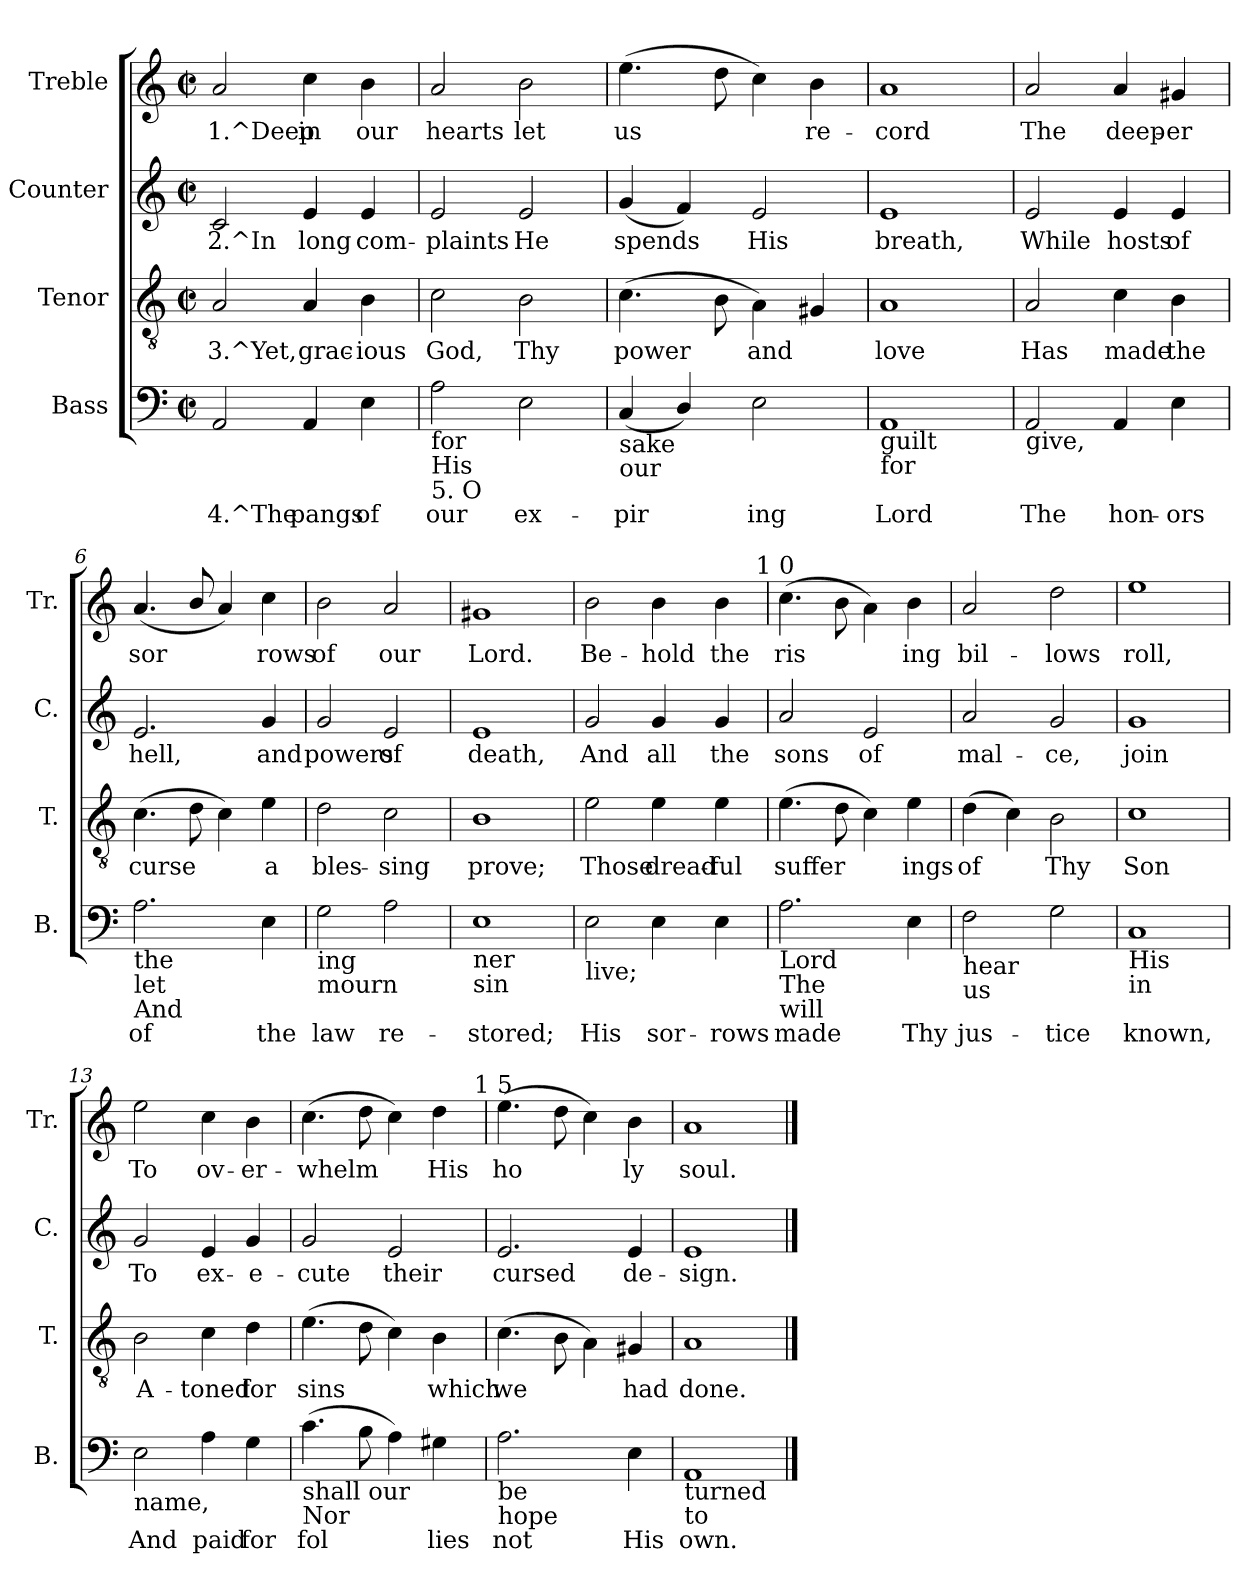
**kern	**text	**kern	**text	**kern	**text	**kern	**text
*part4	*part4	*part3	*part3	*part2	*part2	*part1	*part1
*staff4	*staff4	*staff3	*staff3	*staff2	*staff2	*staff1	*staff1
*I"Bass	*	*I"Tenor	*	*I"Counter	*	*I"Treble	*
*I'B.	*	*I'T.	*	*I'C.	*	*I'Tr.	*
!!LO:PB:g=z
*stria5	*	*stria5	*	*stria5	*	*stria5	*
*clefF4	*	*clefGv2	*	*clefG2	*	*clefG2	*
*k[]	*	*k[]	*	*k[]	*	*k[]	*
*C:	*	*C:	*	*C:	*	*C:	*
*M2/2	*	*M2/2	*	*M2/2	*	*M2/2	*
*met(c|)	*	*met(c|)	*	*met(c|)	*	*met(c|)	*
=1	=1	=1	=1	=1	=1	=1	=1
!	!LO:LY:b:rj	!	!LO:LY:b:rj	!	!LO:LY:b:rj	!	!LO:LY:b:rj
2AA/	4.^The	2A/	3.^Yet,	2c/	2.^In	2a/	1.^Deep
!	!LO:LY:b:rj	!	!LO:LY:b:rj	!	!LO:LY:b:rj	!	!LO:LY:b:rj
4AA/	pangs	4A/	grac-	4e/	long	4cc\	in
!	!LO:LY:b:rj	!	!LO:LY:b:rj	!	!LO:LY:b:rj	!	!LO:LY:b:rj
4E\	of	4B\	-ious	4e/	com-	4b\	our
=2	=2	=2	=2	=2	=2	=2	=2
!LO:TX:b:t=for	!	!	!	!	!	!	!
!LO:TX:b:t=His	!	!	!	!	!	!	!
!LO:TX:b:t=5. O	!	!	!	!	!	!	!
!	!LO:LY:b:rj	!	!LO:LY:b:rj	!	!LO:LY:b:rj	!	!LO:LY:b:rj
2A\	our	2c\	God,	2e/	-plaints	2a/	hearts
!	!LO:LY:b:rj	!	!LO:LY:b:rj	!	!LO:LY:b:rj	!	!LO:LY:b:rj
2E\	ex-	2B\	Thy	2e/	He	2b\	let
=3	=3	=3	=3	=3	=3	=3	=3
!LO:TX:b:t=sake	!	!	!	!	!	!	!
!LO:TX:b:t=our	!	!	!	!	!	!	!
!	!LO:LY:b:rj	!	!LO:LY:b:rj	!	!LO:LY:b:rj	!	!LO:LY:b:rj
(<4C/	-pir-	(>4.c\	power	(<4g/	spends	(>4.ee\	us
!	!LO:LY:b:rj	!	!	!	!LO:LY:b:rj	!	!
4D/)	--	.	.	4f/)	.	.	.
!	!	!	!LO:LY:b:rj	!	!	!	!LO:LY:b:rj
.	.	8B\	.	.	.	8dd\	.
!	!LO:LY:b:rj	!	!LO:LY:b:rj	!	!LO:LY:b:rj	!	!LO:LY:b:rj
2E\	-ing	4A\)	and	2e/	His	4cc\)	.
!	!	!	!LO:LY:b:rj	!	!	!	!LO:LY:b:rj
.	.	4G#X/	.	.	.	4b\	re-
=4	=4	=4	=4	=4	=4	=4	=4
!LO:TX:b:t=guilt	!	!	!	!	!	!	!
!LO:TX:b:t=for	!	!	!	!	!	!	!
!	!LO:LY:b:rj	!	!LO:LY:b:rj	!	!LO:LY:b:rj	!	!LO:LY:b:rj
1AA	Lord	1A	love	1e	breath,	1a	-cord
=5	=5	=5	=5	=5	=5	=5	=5
!LO:TX:b:t=give,	!	!	!	!	!	!	!
!	!LO:LY:b:rj	!	!LO:LY:b:rj	!	!LO:LY:b:rj	!	!LO:LY:b:rj
2AA/	The	2A/	Has	2e/	While	2a/	The
!	!LO:LY:b:rj	!	!LO:LY:b:rj	!	!LO:LY:b:rj	!	!LO:LY:b:rj
4AA/	hon-	4c\	made	4e/	hosts	4a/	deep-
!	!LO:LY:b:rj	!	!LO:LY:b:rj	!	!LO:LY:b:rj	!	!LO:LY:b:rj
4E\	-ors	4B\	the	4e/	of	4g#X/	-er
!!LO:LB:g=z
=6	=6	=6	=6	=6	=6	=6	=6
!LO:TX:b:t=the	!	!	!	!	!	!	!
!LO:TX:b:t=let	!	!	!	!	!	!	!
!LO:TX:b:t=And	!	!	!	!	!	!	!
!	!LO:LY:b:rj	!	!LO:LY:b:rj	!	!LO:LY:b:rj	!	!LO:LY:b:rj
2.A\	of	(>4.c\	curse	2.e/	hell,	(<4.a/	sor-
!	!	!	!LO:LY:b:rj	!	!	!	!LO:LY:b:rj
.	.	8d\	.	.	.	8b/	--
!	!	!	!LO:LY:b:rj	!	!	!	!LO:LY:b:rj
.	.	4c\)	.	.	.	4a/)	--
!	!LO:LY:b:rj	!	!LO:LY:b:rj	!	!LO:LY:b:rj	!	!LO:LY:b:rj
4E\	the	4e\	a	4g/	and	4cc\	-rows
=7	=7	=7	=7	=7	=7	=7	=7
!LO:TX:b:t=ing	!	!	!	!	!	!	!
!LO:TX:b:t=mourn	!	!	!	!	!	!	!
!	!LO:LY:b:rj	!	!LO:LY:b:rj	!	!LO:LY:b:rj	!	!LO:LY:b:rj
2G\	law	2d\	bles-	2g/	powers	2b\	of
!	!LO:LY:b:rj	!	!LO:LY:b:rj	!	!LO:LY:b:rj	!	!LO:LY:b:rj
2A\	re-	2c\	-sing	2e/	of	2a/	our
=8	=8	=8	=8	=8	=8	=8	=8
!LO:TX:b:t=ner	!	!	!	!	!	!	!
!LO:TX:b:t=sin	!	!	!	!	!	!	!
!	!LO:LY:b:rj	!	!LO:LY:b:rj	!	!LO:LY:b:rj	!	!LO:LY:b:rj
1E	-stored;	1B	prove;	1e	death,	1g#X	Lord.
=9	=9	=9	=9	=9	=9	=9	=9
!LO:TX:b:t=live;	!	!	!	!	!	!	!
!	!LO:LY:b:rj	!	!LO:LY:b:rj	!	!LO:LY:b:rj	!	!LO:LY:b:rj
*	*	*	*	*	*	*^	*
2E\	His	2e\	Those	2g/	And	2b\	2ryy	Be-
!	!LO:LY:b:rj	!	!LO:LY:b:rj	!	!LO:LY:b:rj	!	!	!LO:LY:b:rj
4E\	sor-	4e\	dread-	4g/	all	4b\	4...ryy	-hold
!	!LO:LY:b:rj	!	!LO:LY:b:rj	!	!LO:LY:b:rj	!	!	!LO:LY:b:rj
4E\	-rows	4e\	-ful	4g/	the	4b\	.	the
!	!	!	!	!	!	!	!LO:TX:a:t=1 0	!
.	.	.	.	.	.	.	32ryy	.
=10	=10	=10	=10	=10	=10	=10	=10	=10
!LO:TX:b:t=Lord	!	!	!	!	!	!	!	!
!LO:TX:b:t=The	!	!	!	!	!	!	!	!
!LO:TX:b:t=will	!	!	!	!	!	!	!	!
!	!LO:LY:b:rj	!	!LO:LY:b:rj	!	!LO:LY:b:rj	!	!	!LO:LY:b:rj
*	*	*	*	*	*	*v	*v	*
2.A\	made	(>4.e\	suffer-	2a/	sons	(>4.cc\	ris-
!	!	!	!LO:LY:b:rj	!	!	!	!LO:LY:b:rj
.	.	8d\	--	.	.	8b\	--
!	!	!	!LO:LY:b:rj	!	!LO:LY:b:rj	!	!LO:LY:b:rj
.	.	4c\)	--	2e/	of	4a\)	--
!	!LO:LY:b:rj	!	!LO:LY:b:rj	!	!	!	!LO:LY:b:rj
4E\	Thy	4e\	-ings	.	.	4b\	-ing
!!LO:PB:g=z
=11	=11	=11	=11	=11	=11	=11	=11
!LO:TX:b:t=hear	!	!	!	!	!	!	!
!LO:TX:b:t=us	!	!	!	!	!	!	!
!	!LO:LY:b:rj	!	!LO:LY:b:rj	!	!LO:LY:b:rj	!	!LO:LY:b:rj
2F\	jus-	(>4d\	of	2a/	mal-	2a/	bil-
!	!	!	!LO:LY:b:rj	!	!	!	!
.	.	4c\)	.	.	.	.	.
!	!LO:LY:b:rj	!	!LO:LY:b:rj	!	!LO:LY:b:rj	!	!LO:LY:b:rj
2G\	-tice	2B\	Thy	2g/	-ce,	2dd\	-lows
=12	=12	=12	=12	=12	=12	=12	=12
!LO:TX:b:t=His	!	!	!	!	!	!	!
!LO:TX:b:t=in	!	!	!	!	!	!	!
!	!LO:LY:b:rj	!	!LO:LY:b:rj	!	!LO:LY:b:rj	!	!LO:LY:b:rj
1C	known,	1c	Son	1g	join	1ee	roll,
=13	=13	=13	=13	=13	=13	=13	=13
!LO:TX:b:t=name,	!	!	!	!	!	!	!
!	!LO:LY:b:rj	!	!LO:LY:b:rj	!	!LO:LY:b:rj	!	!LO:LY:b:rj
2E\	And	2B\	A-	2g/	To	2ee\	To
!	!LO:LY:b:rj	!	!LO:LY:b:rj	!	!LO:LY:b:rj	!	!LO:LY:b:rj
4A\	paid	4c\	-toned	4e/	ex-	4cc\	ov-
!	!LO:LY:b:rj	!	!LO:LY:b:rj	!	!LO:LY:b:rj	!	!LO:LY:b:rj
4G\	for	4d\	for	4g/	-e-	4b\	-er-
=14	=14	=14	=14	=14	=14	=14	=14
!LO:TX:b:t=shall our	!	!	!	!	!	!	!
!LO:TX:b:t=Nor	!	!	!	!	!	!	!
!	!LO:LY:b:rj	!	!LO:LY:b:rj	!	!LO:LY:b:rj	!	!LO:LY:b:rj
*	*	*	*	*	*	*^	*
(>4.c\	fol-	(>4.e\	sins	2g/	-cute	(>4.cc\	2ryy	-whelm
!	!LO:LY:b:rj	!	!LO:LY:b:rj	!	!	!	!	!LO:LY:b:rj
8B\	--	8d\	.	.	.	8dd\	.	.
!	!LO:LY:b:rj	!	!LO:LY:b:rj	!	!LO:LY:b:rj	!	!	!LO:LY:b:rj
4A\)	--	4c\)	.	2e/	their	4cc\)	4...ryy	.
!	!LO:LY:b:rj	!	!LO:LY:b:rj	!	!	!	!	!LO:LY:b:rj
4G#X\	-lies	4B\	which	.	.	4dd\	.	His
!	!	!	!	!	!	!	!LO:TX:a:t=1 5	!
.	.	.	.	.	.	.	32ryy	.
=15	=15	=15	=15	=15	=15	=15	=15	=15
!LO:TX:b:t=be	!	!	!	!	!	!	!	!
!LO:TX:b:t=hope	!	!	!	!	!	!	!	!
!	!LO:LY:b:rj	!	!LO:LY:b:rj	!	!LO:LY:b:rj	!	!	!LO:LY:b:rj
*	*	*	*	*	*	*v	*v	*
2.A\	not	(>4.c\	we	2.e/	cursed	(>4.ee\	ho-
!	!	!	!LO:LY:b:rj	!	!	!	!LO:LY:b:rj
.	.	8B\	.	.	.	8dd\	--
!	!	!	!LO:LY:b:rj	!	!	!	!LO:LY:b:rj
.	.	4A\)	.	.	.	4cc\)	--
!	!LO:LY:b:rj	!	!LO:LY:b:rj	!	!LO:LY:b:rj	!	!LO:LY:b:rj
4E\	His	4G#X/	had	4e/	de-	4b\	-ly
=16	=16	=16	=16	=16	=16	=16	=16
!LO:TX:b:t=turned	!	!	!	!	!	!	!
!LO:TX:b:t=to	!	!	!	!	!	!	!
!	!LO:LY:b:rj	!	!LO:LY:b:rj	!	!LO:LY:b:rj	!	!LO:LY:b:rj
1AA	own.	1A	done.	1e	-sign.	1a	soul.
==	==	==	==	==	==	==	==
*-	*-	*-	*-	*-	*-	*-	*-
